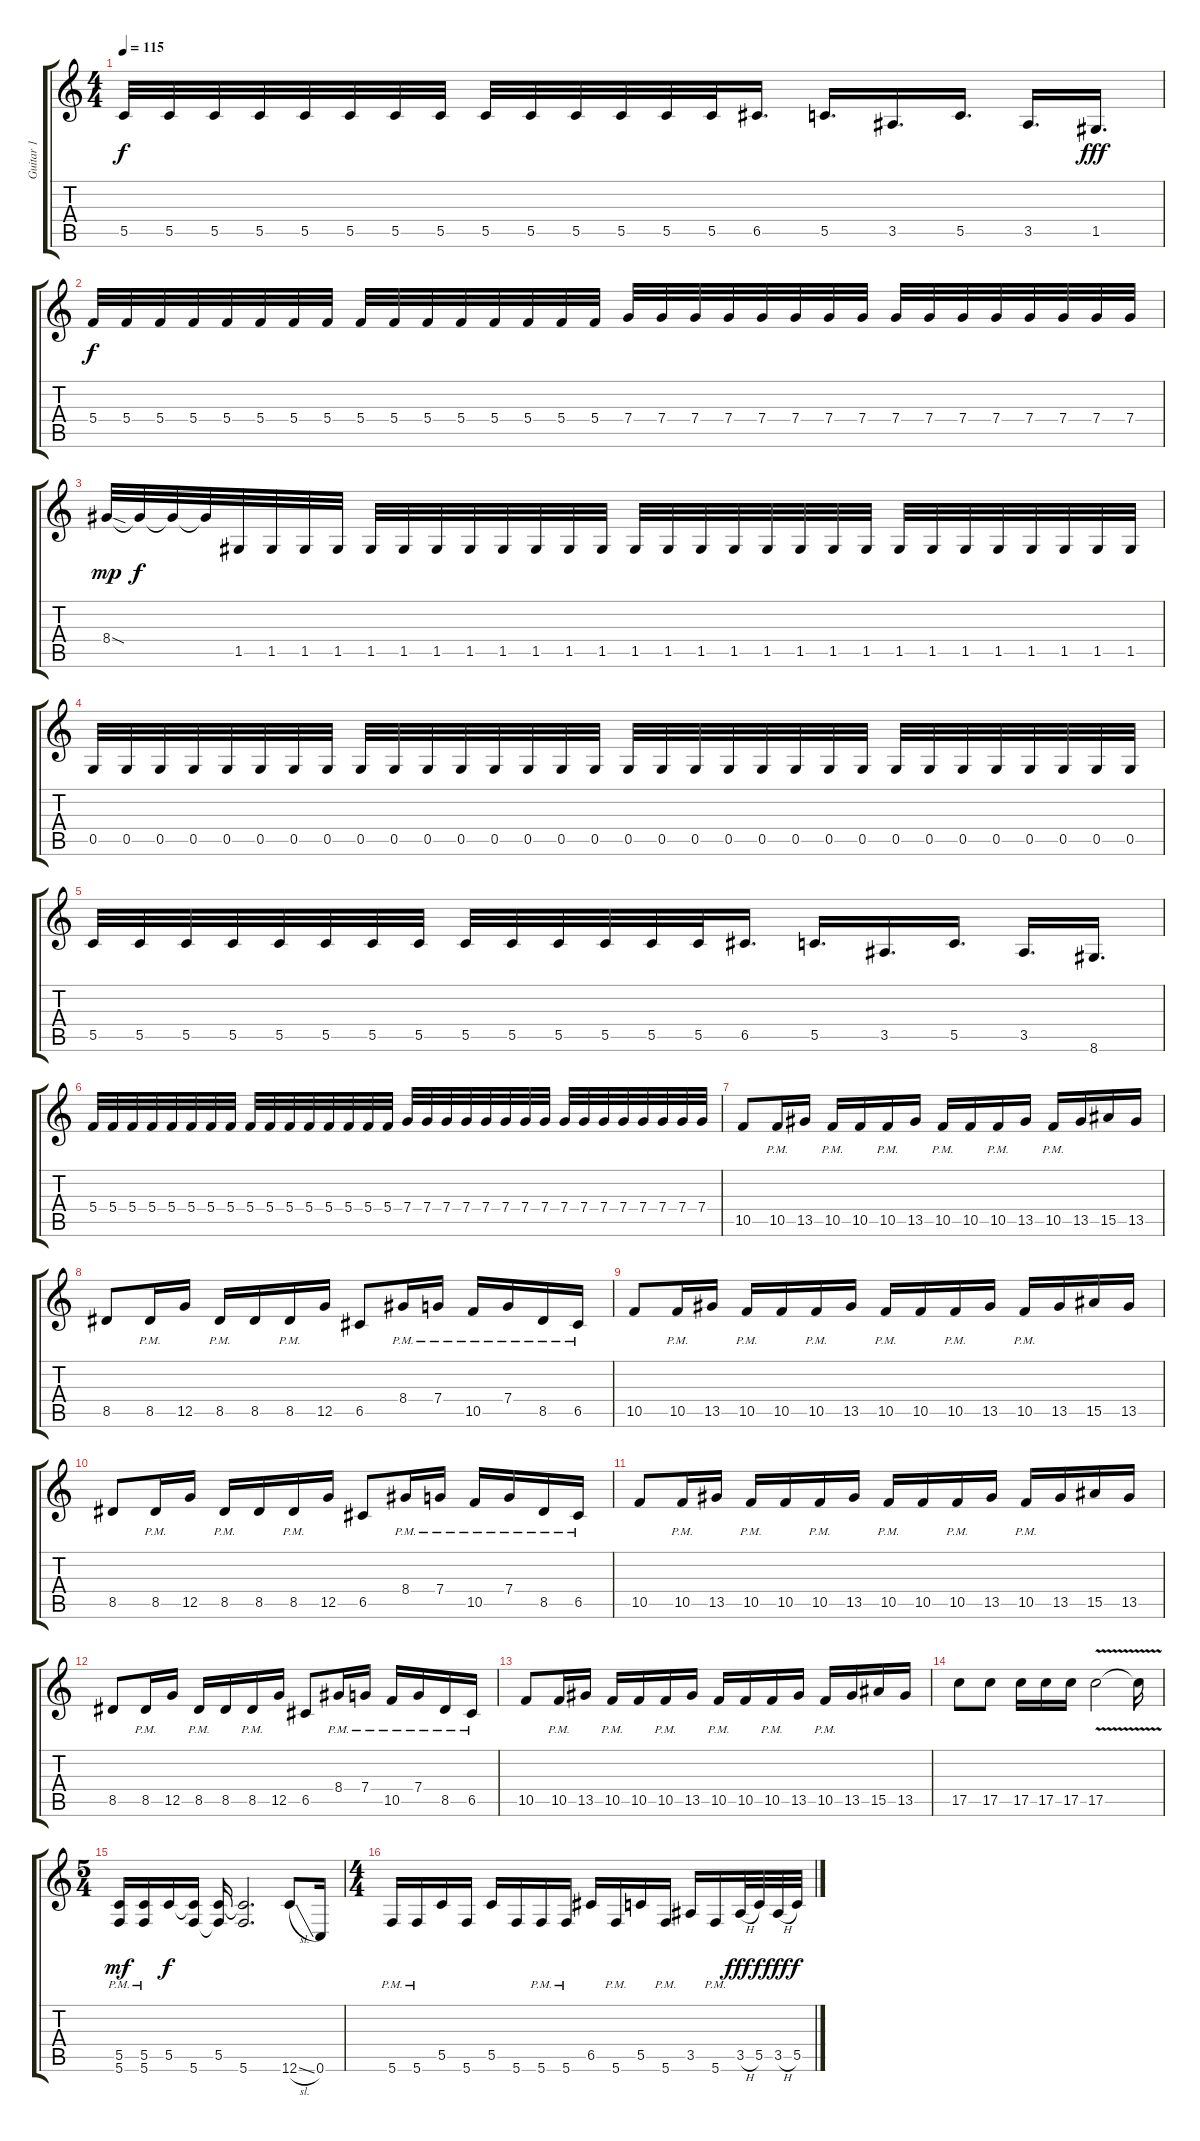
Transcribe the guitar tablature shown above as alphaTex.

\track ("Guitar 1" "Guitar 1") {instrument distortionguitar}
\staff {score tabs}
\tuning (D4 A3 F3 C3 G2 C2) {hide}
\ts (4 4)
\tempo 115
\clef g2
\ks c
5.5.32{dy f} 5.5.32 5.5.32 5.5.32 5.5.32 5.5.32 5.5.32 5.5.32 5.5.32 5.5.32 5.5.32 5.5.32 5.5.32 5.5.32 6.5.16{d} 5.5.16{d} 3.5.16{d} 5.5.16{d} 3.5.16{d} 1.5.16{d dy fff} |
5.4.32{dy f} 5.4.32 5.4.32 5.4.32 5.4.32 5.4.32 5.4.32 5.4.32 5.4.32 5.4.32 5.4.32 5.4.32 5.4.32 5.4.32 5.4.32 5.4.32 7.4.32 7.4.32 7.4.32 7.4.32 7.4.32 7.4.32 7.4.32 7.4.32 7.4.32 7.4.32 7.4.32 7.4.32 7.4.32 7.4.32 7.4.32 7.4.32 |
8.4{sod}.32{dy mp} 8.4{t}.32{dy f} 8.4{t}.32 8.4{t}.32 1.5.32 1.5.32 1.5.32 1.5.32 1.5.32 1.5.32 1.5.32 1.5.32 1.5.32 1.5.32 1.5.32 1.5.32 1.5.32 1.5.32 1.5.32 1.5.32 1.5.32 1.5.32 1.5.32 1.5.32 1.5.32 1.5.32 1.5.32 1.5.32 1.5.32 1.5.32 1.5.32 1.5.32 |
0.5.32 0.5.32 0.5.32 0.5.32 0.5.32 0.5.32 0.5.32 0.5.32 0.5.32 0.5.32 0.5.32 0.5.32 0.5.32 0.5.32 0.5.32 0.5.32 0.5.32 0.5.32 0.5.32 0.5.32 0.5.32 0.5.32 0.5.32 0.5.32 0.5.32 0.5.32 0.5.32 0.5.32 0.5.32 0.5.32 0.5.32 0.5.32 |
5.5.32 5.5.32 5.5.32 5.5.32 5.5.32 5.5.32 5.5.32 5.5.32 5.5.32 5.5.32 5.5.32 5.5.32 5.5.32 5.5.32 6.5.16{d} 5.5.16{d} 3.5.16{d} 5.5.16{d} 3.5.16{d} 8.6.16{d} |
5.4.32 5.4.32 5.4.32 5.4.32 5.4.32 5.4.32 5.4.32 5.4.32 5.4.32 5.4.32 5.4.32 5.4.32 5.4.32 5.4.32 5.4.32 5.4.32 7.4.32 7.4.32 7.4.32 7.4.32 7.4.32 7.4.32 7.4.32 7.4.32 7.4.32 7.4.32 7.4.32 7.4.32 7.4.32 7.4.32 7.4.32 7.4.32 |
10.5.8 10.5{pm}.16 13.5.16 10.5{pm}.16 10.5.16 10.5{pm}.16 13.5.16 10.5{pm}.16 10.5.16 10.5{pm}.16 13.5.16 10.5{pm}.16 13.5.16 15.5.16 13.5.16 |
8.5.8 8.5{pm}.16 12.5.16 8.5{pm}.16 8.5.16 8.5{pm}.16 12.5.16 6.5.8 8.4{pm}.16 7.4{pm}.16 10.5{pm}.16 7.4{pm}.16 8.5{pm}.16 6.5{pm}.16 |
10.5.8 10.5{pm}.16 13.5.16 10.5{pm}.16 10.5.16 10.5{pm}.16 13.5.16 10.5{pm}.16 10.5.16 10.5{pm}.16 13.5.16 10.5{pm}.16 13.5.16 15.5.16 13.5.16 |
8.5.8 8.5{pm}.16 12.5.16 8.5{pm}.16 8.5.16 8.5{pm}.16 12.5.16 6.5.8 8.4{pm}.16 7.4{pm}.16 10.5{pm}.16 7.4{pm}.16 8.5{pm}.16 6.5{pm}.16 |
10.5.8 10.5{pm}.16 13.5.16 10.5{pm}.16 10.5.16 10.5{pm}.16 13.5.16 10.5{pm}.16 10.5.16 10.5{pm}.16 13.5.16 10.5{pm}.16 13.5.16 15.5.16 13.5.16 |
8.5.8 8.5{pm}.16 12.5.16 8.5{pm}.16 8.5.16 8.5{pm}.16 12.5.16 6.5.8 8.4{pm}.16 7.4{pm}.16 10.5{pm}.16 7.4{pm}.16 8.5{pm}.16 6.5{pm}.16 |
10.5.8 10.5{pm}.16 13.5.16 10.5{pm}.16 10.5.16 10.5{pm}.16 13.5.16 10.5{pm}.16 10.5.16 10.5{pm}.16 13.5.16 10.5{pm}.16 13.5.16 15.5.16 13.5.16 |
17.5.8 17.5.8 17.5.16 17.5.16 17.5.16 17.5{v}.2 17.5{t}.16 |
\ts (5 4)
(5.5{pm} 5.6{pm}).16{dy mf} (5.5{pm} 5.6{pm}).16 5.5.16{dy f} (5.5{t} 5.6).16 (5.5 5.6{t}).16 (5.5{t} 5.6).2{d} 12.6{sl}.8 0.6.16 |
\ts (4 4)
5.6{pm}.16 5.6{pm}.16 5.5.16 5.6.16 5.5.16 5.6.16 5.6{pm}.16 5.6{pm}.16 6.5.16 5.6{pm}.16 5.5.16 5.6{pm}.16 3.5.16 5.6{pm}.16 3.5{h}.32{dy fff} 5.5.32{dy f} 3.5{h}.32{dy fff} 5.5.32{dy f}
